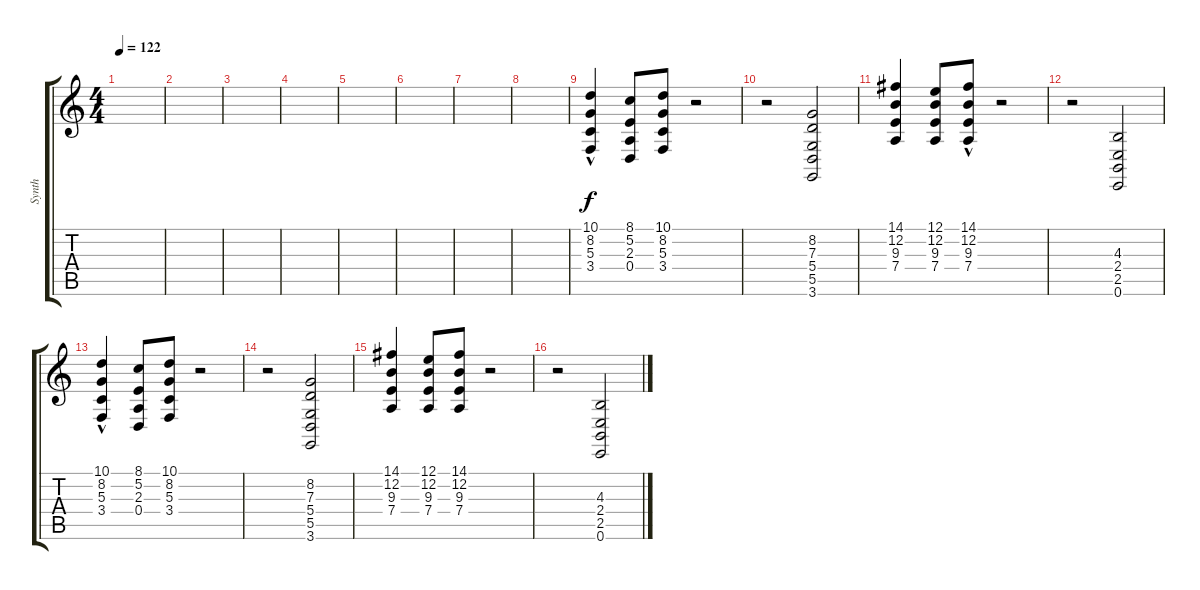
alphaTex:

\track ("Synth" "Synth") {instrument lead2sawtooth}
\staff {score tabs}
\tuning (E4 B3 G3 D3 A2 E2) {hide}
\ts (4 4)
\tempo 122
\clef g2
\ks c
|
|
|
|
|
|
|
|
(10.1{hac} 8.2 5.3 3.4).4 (8.1 5.2 2.3 0.4).8 (10.1 8.2 5.3 3.4).8 r.2 |
r.2 (8.2 7.3 5.4 5.5 3.6).2 |
(14.1 12.2 9.3 7.4).4 (12.1 12.2 9.3 7.4).8 (14.1 12.2 9.3 7.4{hac}).8 r.2 |
r.2 (4.3 2.4 2.5 0.6).2 |
(10.1{hac} 8.2 5.3 3.4).4 (8.1 5.2 2.3 0.4).8 (10.1 8.2 5.3 3.4).8 r.2 |
r.2 (8.2 7.3 5.4 5.5 3.6).2 |
(14.1 12.2 9.3 7.4).4 (12.1 12.2 9.3 7.4).8 (14.1 12.2 9.3 7.4).8 r.2 |
r.2 (4.3 2.4 2.5 0.6).2
